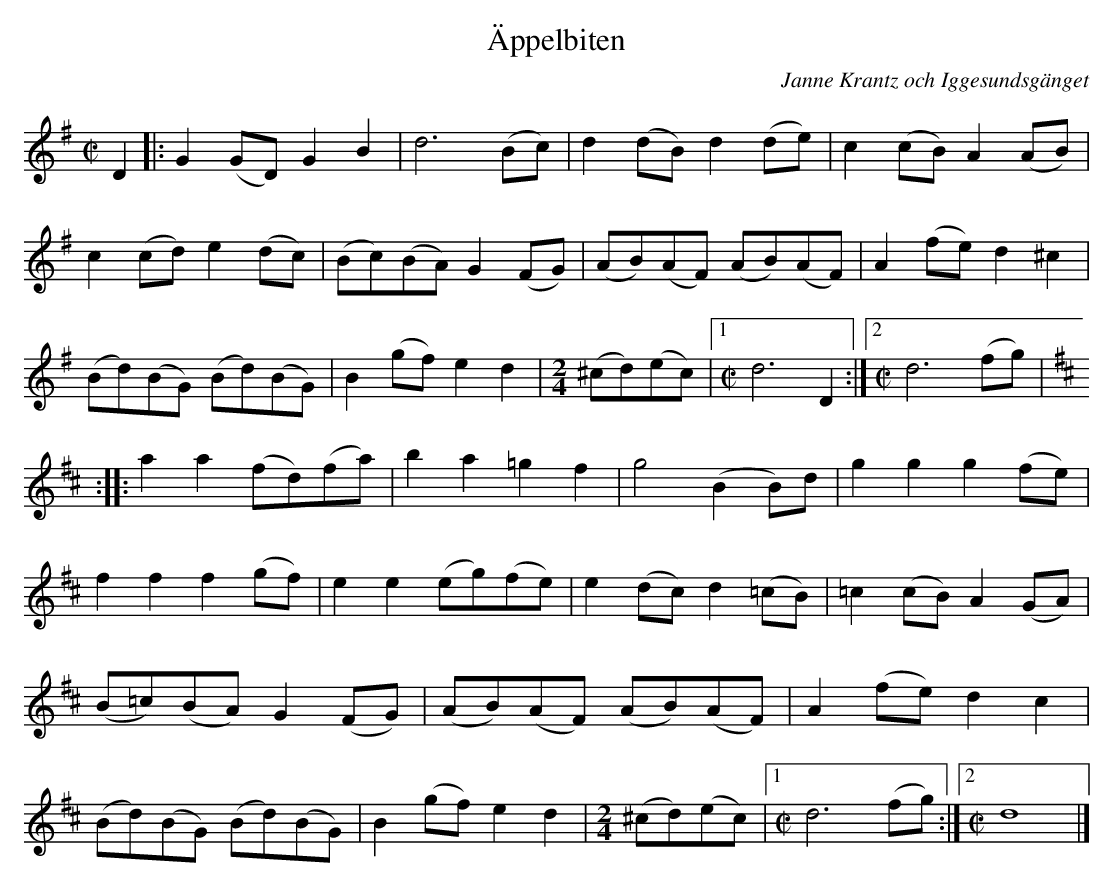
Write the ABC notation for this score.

X:1
T:Äppelbiten
C:Janne Krantz och Iggesundsgänget
M:C|
L:1/8
K:G
D2 |: G2(GD) G2B2 | d6     (Bc) | d2(dB) d2(de) | c2(cB) A2(AB) |
c2(cd) e2(dc) | (Bc)(BA) G2(FG) | (AB)(AF) (AB)(AF) | A2(fe) d2^c2 |
(Bd)(BG) (Bd)(BG) | B2(gf) e2d2 | [M:2/4] (^cd)(ec) |1 [M:C|] d6 D2 :|2 [M:C|] d6 (fg) |
[K:D] :| |: a2a2 (fd)(fa) | b2a2=g2f2 | g4 (B2B)d | g2g2 g2(fe) |
f2f2 f2(gf) | e2e2 (eg)(fe) | e2(dc) d2(=cB) | =c2(cB) A2(GA) |
(B=c)(BA) G2(FG) | (AB)(AF) (AB)(AF) | A2(fe) d2c2 |
(Bd)(BG) (Bd)(BG) | B2(gf) e2d2 | [M:2/4] (^cd)(ec) |1 [M:C|] d6 (fg) :|2 [M:C|] d8 |]
